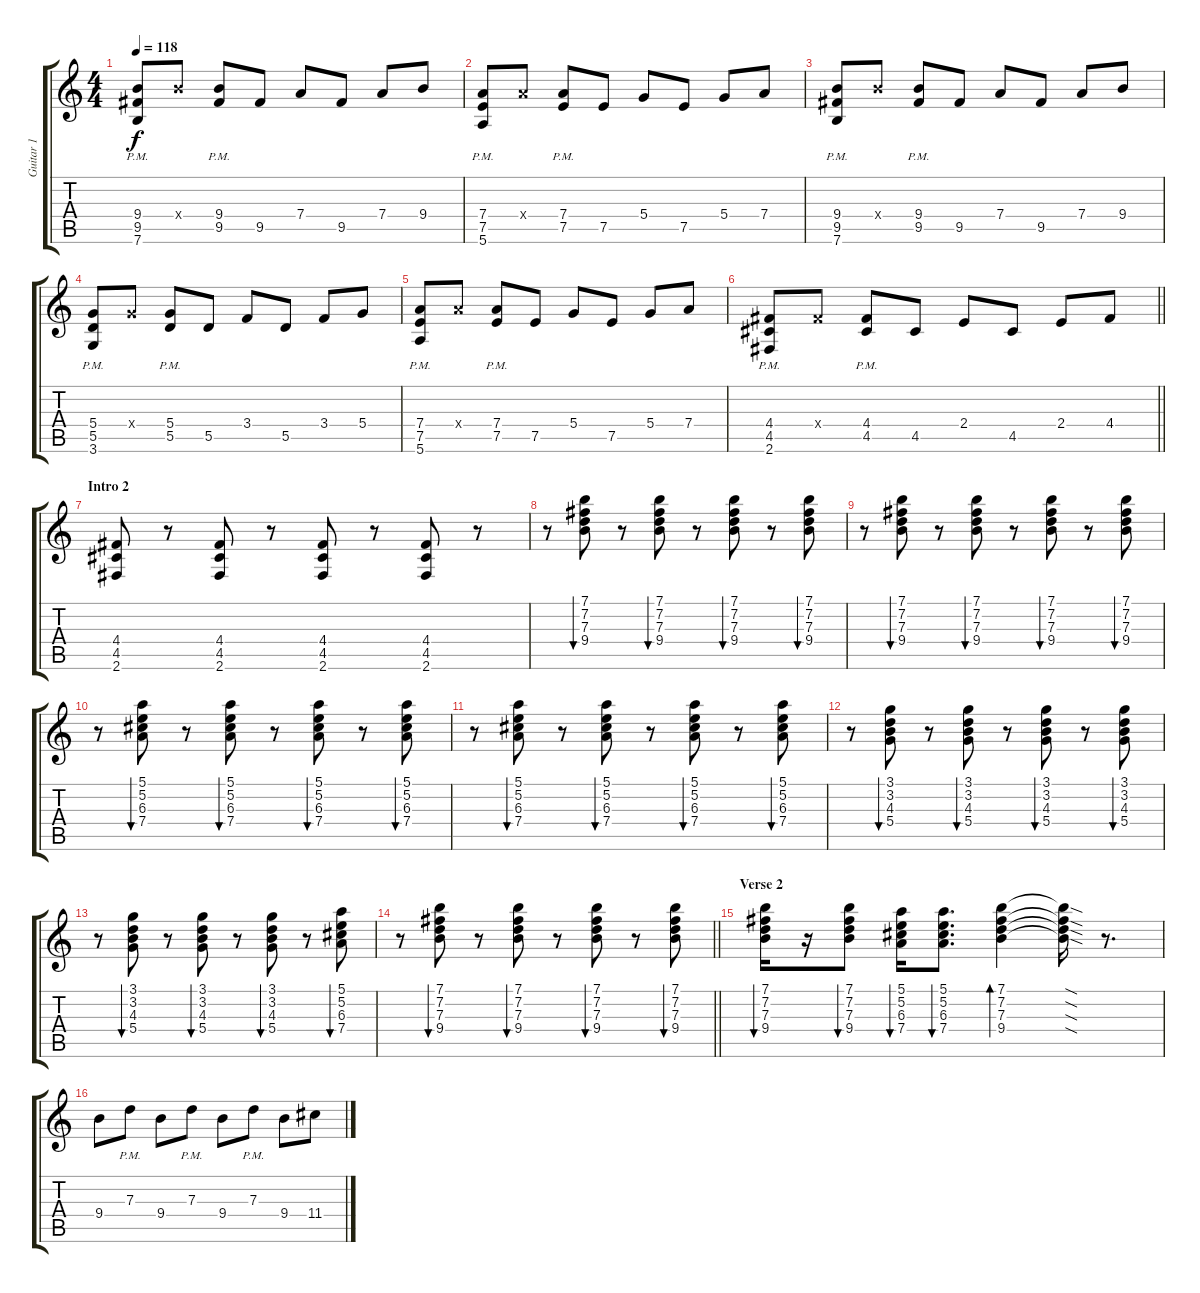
\track ("Guitar 1" "Guitar 1") {instrument overdrivenguitar}
\staff {score tabs}
\tuning (E4 B3 G3 D3 A2 E2) {hide}
\ts (4 4)
\tempo 118
\clef g2
\ks c
(9.4 9.5{pm} 7.6).8{dy f} 9.4{x}.8 (9.4 9.5{pm}).8 9.5.8 7.4.8 9.5.8 7.4.8 9.4.8 |
(7.4 7.5{pm} 5.6).8 7.4{x}.8 (7.4 7.5{pm}).8 7.5.8 5.4.8 7.5.8 5.4.8 7.4.8 |
(9.4 9.5{pm} 7.6).8 9.4{x}.8 (9.4 9.5{pm}).8 9.5.8 7.4.8 9.5.8 7.4.8 9.4.8 |
(5.4 5.5{pm} 3.6).8 5.4{x}.8 (5.4 5.5{pm}).8 5.5.8 3.4.8 5.5.8 3.4.8 5.4.8 |
(7.4 7.5{pm} 5.6).8 7.4{x}.8 (7.4 7.5{pm}).8 7.5.8 5.4.8 7.5.8 5.4.8 7.4.8 |
\barLineRight lightlight
(4.4 4.5{pm} 2.6).8 4.4{x}.8 (4.4 4.5{pm}).8 4.5.8 2.4.8 4.5.8 2.4.8 4.4.8 |
\section ("" "Intro 2")
(4.4 4.5 2.6).8 r.8 (4.4 4.5 2.6).8 r.8 (4.4 4.5 2.6).8 r.8 (4.4 4.5 2.6).8 r.8 |
r.8{balance 0} (7.1 7.2 7.3 9.4).8{bu 30} r.8 (7.1 7.2 7.3 9.4).8{bu 30} r.8 (7.1 7.2 7.3 9.4).8{bu 30} r.8 (7.1 7.2 7.3 9.4).8{bu 30} |
r.8 (7.1 7.2 7.3 9.4).8{bu 30} r.8 (7.1 7.2 7.3 9.4).8{bu 30} r.8 (7.1 7.2 7.3 9.4).8{bu 30} r.8 (7.1 7.2 7.3 9.4).8{bu 30} |
r.8 (5.1 5.2 6.3 7.4).8{bu 30} r.8 (5.1 5.2 6.3 7.4).8{bu 30} r.8 (5.1 5.2 6.3 7.4).8{bu 30} r.8 (5.1 5.2 6.3 7.4).8{bu 30} |
r.8 (5.1 5.2 6.3 7.4).8{bu 30} r.8 (5.1 5.2 6.3 7.4).8{bu 30} r.8 (5.1 5.2 6.3 7.4).8{bu 30} r.8 (5.1 5.2 6.3 7.4).8{bu 30} |
r.8 (3.1 3.2 4.3 5.4).8{bu 30} r.8 (3.1 3.2 4.3 5.4).8{bu 30} r.8 (3.1 3.2 4.3 5.4).8{bu 30} r.8 (3.1 3.2 4.3 5.4).8{bu 30} |
r.8 (3.1 3.2 4.3 5.4).8{bu 30} r.8 (3.1 3.2 4.3 5.4).8{bu 30} r.8 (3.1 3.2 4.3 5.4).8{bu 30} r.8 (5.1 5.2 6.3 7.4).8{bu 30} |
\barLineRight lightlight
r.8 (7.1 7.2 7.3 9.4).8{bu 30} r.8 (7.1 7.2 7.3 9.4).8{bu 30} r.8 (7.1 7.2 7.3 9.4).8{bu 30} r.8 (7.1 7.2 7.3 9.4).8{bu 30} |
\section ("" "Verse 2")
(7.1 7.2 7.3 9.4).16{bu 30} r.16 (7.1 7.2 7.3 9.4).8{bu 30} (5.1 5.2 6.3 7.4).16{bu 30} (5.1 5.2 6.3 7.4).8{d bu 30} (7.1 7.2 7.3 9.4).4{bd 30} (7.1{sod t} 7.2{sod t} 7.3{sod t} 9.4{sod t}).16 r.8{d} |
9.4.8{volume 8 balance 16} 7.3{pm}.8 9.4.8 7.3{pm}.8 9.4.8 7.3{pm}.8 9.4.8 11.4.8
